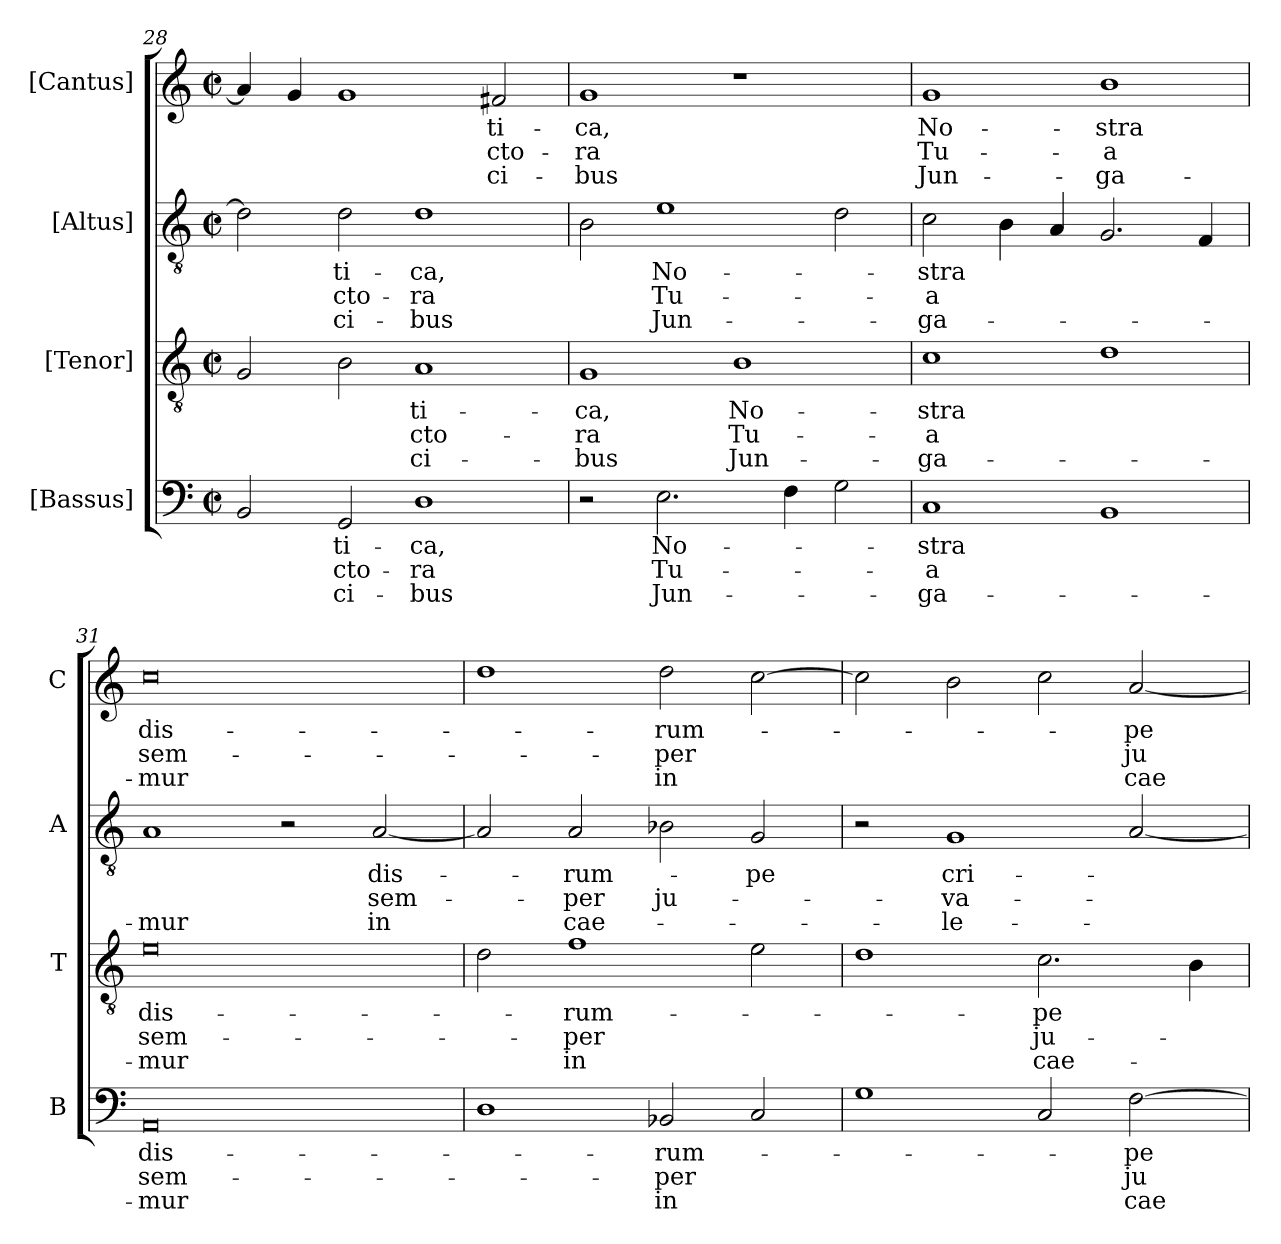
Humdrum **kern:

**kern	**text	**text	**text	**kern	**text	**text	**text	**kern	**text	**text	**text	**kern	**text	**text	**text
*part4	*part4	*part4	*part4	*part3	*part3	*part3	*part3	*part2	*part2	*part2	*part2	*part1	*part1	*part1	*part1
*staff4	*staff4	*staff4	*staff4	*staff3	*staff3	*staff3	*staff3	*staff2	*staff2	*staff2	*staff2	*staff1	*staff1	*staff1	*staff1
*I"[Bassus]	*	*	*	*I"[Tenor]	*	*	*	*I"[Altus]	*	*	*	*I"[Cantus]	*	*	*
*I'B	*	*	*	*I'T	*	*	*	*I'A	*	*	*	*I'C	*	*	*
*clefF4	*	*	*	*clefGv2	*	*	*	*clefGv2	*	*	*	*clefG2	*	*	*
*k[]	*	*	*	*k[]	*	*	*	*k[]	*	*	*	*k[]	*	*	*
*C:	*	*	*	*C:	*	*	*	*C:	*	*	*	*C:	*	*	*
*M2/2	*	*	*	*M2/2	*	*	*	*M2/2	*	*	*	*M2/2	*	*	*
*met(c|)	*	*	*	*met(c|)	*	*	*	*met(c|)	*	*	*	*met(c|)	*	*	*
=28	=28	=28	=28	=28	=28	=28	=28	=28	=28	=28	=28	=28	=28	=28	=28
2BB/	.	.	.	2G/	.	.	.	2d\]	.	.	.	4a/]	.	.	.
.	.	.	.	.	.	.	.	.	.	.	.	4g/	.	.	.
!	!LO:LY:b	!LO:LY:b	!LO:LY:b	!	!	!	!	!	!LO:LY:b	!LO:LY:b	!LO:LY:b	!	!	!	!
2GG/	-ti-	-cto-	-ci-	2B\	.	.	.	2d\	-ti-	-cto-	-ci-	1g	.	.	.
!	!LO:LY:b	!LO:LY:b	!LO:LY:b	!	!LO:LY:b	!LO:LY:b	!LO:LY:b	!	!LO:LY:b	!LO:LY:b	!LO:LY:b	!	!	!	!
1D	-ca,	-ra	-bus	1A	-ti-	-cto-	-ci-	1d	-ca,	-ra	-bus	.	.	.	.
!	!	!	!	!	!	!	!	!	!	!	!	!	!LO:LY:b	!LO:LY:b	!LO:LY:b
.	.	.	.	.	.	.	.	.	.	.	.	2f#X/	-ti-	-cto-	-ci-
!!LO:PB:g=z
=29	=29	=29	=29	=29	=29	=29	=29	=29	=29	=29	=29	=29	=29	=29	=29
!	!	!	!	!	!LO:LY:b	!LO:LY:b	!LO:LY:b	!	!	!	!	!	!LO:LY:b	!LO:LY:b	!LO:LY:b
2r	.	.	.	1G	-ca,	-ra	-bus	2B\	.	.	.	1g	-ca,	-ra	-bus
!	!LO:LY:b	!LO:LY:b	!LO:LY:b	!	!	!	!	!	!LO:LY:b	!LO:LY:b	!LO:LY:b	!	!	!	!
2.E\	No-	Tu-	Jun-	.	.	.	.	1e	No-	Tu-	Jun-	.	.	.	.
!	!	!	!	!	!LO:LY:b	!LO:LY:b	!LO:LY:b	!	!	!	!	!	!	!	!
.	.	.	.	1B	No-	Tu-	Jun-	.	.	.	.	1r	.	.	.
4F\	.	.	.	.	.	.	.	.	.	.	.	.	.	.	.
2G\	.	.	.	.	.	.	.	2d\	.	.	.	.	.	.	.
=30	=30	=30	=30	=30	=30	=30	=30	=30	=30	=30	=30	=30	=30	=30	=30
!	!LO:LY:b	!LO:LY:b	!LO:LY:b	!	!LO:LY:b	!LO:LY:b	!LO:LY:b	!	!LO:LY:b	!LO:LY:b	!LO:LY:b	!	!LO:LY:b	!LO:LY:b	!LO:LY:b
1C	-stra	-a	-ga-	1c	-stra	-a	-ga-	2c\	-stra	-a	-ga-	1g	No-	Tu-	Jun-
.	.	.	.	.	.	.	.	4B\	.	.	.	.	.	.	.
.	.	.	.	.	.	.	.	4A/	.	.	.	.	.	.	.
!	!	!	!	!	!	!	!	!	!	!	!	!	!LO:LY:b	!LO:LY:b	!LO:LY:b
1BB	.	.	.	1d	.	.	.	2.G/	.	.	.	1b	-stra	-a	-ga-
.	.	.	.	.	.	.	.	4F/	.	.	.	.	.	.	.
=31	=31	=31	=31	=31	=31	=31	=31	=31	=31	=31	=31	=31	=31	=31	=31
!	!LO:LY:b	!LO:LY:b	!LO:LY:b	!	!LO:LY:b	!LO:LY:b	!LO:LY:b	!	!	!	!LO:LY:b	!	!LO:LY:b	!LO:LY:b	!LO:LY:b
0AA	dis-	sem-	-mur	0e	dis-	sem-	-mur	1A	.	.	-mur	0cc	dis-	sem-	-mur
.	.	.	.	.	.	.	.	2r	.	.	.	.	.	.	.
!	!	!	!	!	!	!	!	!	!LO:LY:b	!LO:LY:b	!LO:LY:b	!	!	!	!
.	.	.	.	.	.	.	.	[2A/	dis-	sem-	in	.	.	.	.
=32	=32	=32	=32	=32	=32	=32	=32	=32	=32	=32	=32	=32	=32	=32	=32
1D	.	.	.	2d\	.	.	.	2A/]	.	.	.	1dd	.	.	.
!	!	!	!	!	!LO:LY:b	!LO:LY:b	!LO:LY:b	!	!LO:LY:b	!LO:LY:b	!LO:LY:b	!	!	!	!
.	.	.	.	1f	-rum-	-per	in	2A/	-rum-	-per	cae-	.	.	.	.
!	!LO:LY:b	!LO:LY:b	!LO:LY:b	!	!	!	!	!	!	!LO:LY:b	!	!	!LO:LY:b	!LO:LY:b	!LO:LY:b
2BB-X/	-rum-	-per	in	.	.	.	.	2B-X\	.	ju-	.	2dd\	-rum-	-per	in
!	!	!	!	!	!	!	!	!	!LO:LY:b	!	!	!	!	!	!
2C/	.	.	.	2e\	.	.	.	2G/	-pe	.	.	[2cc\	.	.	.
=33	=33	=33	=33	=33	=33	=33	=33	=33	=33	=33	=33	=33	=33	=33	=33
1G	.	.	.	1d	.	.	.	2r	.	.	.	2cc\]	.	.	.
!	!	!	!	!	!	!	!	!	!LO:LY:b	!LO:LY:b	!LO:LY:b	!	!	!	!
.	.	.	.	.	.	.	.	1G	cri-	-va-	-le-	2b\	.	.	.
!	!	!	!	!	!LO:LY:b	!LO:LY:b	!LO:LY:b	!	!	!	!	!	!	!	!
2C/	.	.	.	2.c\	-pe	ju-	cae-	.	.	.	.	2cc\	.	.	.
!	!LO:LY:b	!LO:LY:b	!LO:LY:b	!	!	!	!	!	!	!	!	!	!LO:LY:b	!LO:LY:b	!LO:LY:b
[2F\	-pe	ju-	cae-	.	.	.	.	[2A/	.	.	.	[2a/	-pe	ju-	cae-
.	.	.	.	4B\	.	.	.	.	.	.	.	.	.	.	.
=	=	=	=	=	=	=	=	=	=	=	=	=	=	=	=
*-	*-	*-	*-	*-	*-	*-	*-	*-	*-	*-	*-	*-	*-	*-	*-
